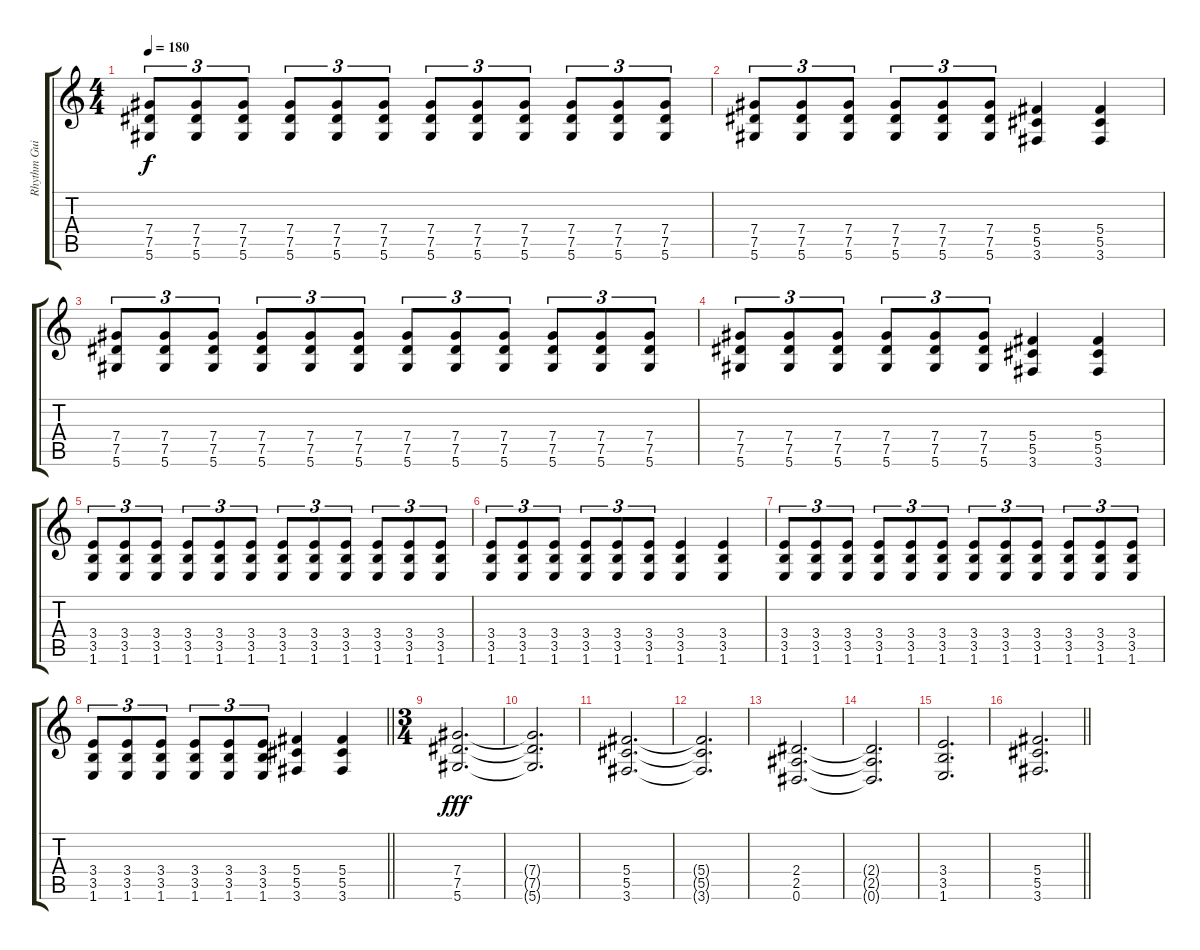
\track ("Rhythm Guitar" "Rhythm Gui") {instrument distortionguitar}
\staff {score tabs}
\tuning (Eb4 Bb3 Gb3 Db3 Ab2 Eb2) {hide}
\ts (4 4)
\tempo 180
\clef g2
\ks c
(7.4 7.5 5.6).8{tu (3 2) dy f} (7.4 7.5 5.6).8{tu (3 2)} (7.4 7.5 5.6).8{tu (3 2)} (7.4 7.5 5.6).8{tu (3 2)} (7.4 7.5 5.6).8{tu (3 2)} (7.4 7.5 5.6).8{tu (3 2)} (7.4 7.5 5.6).8{tu (3 2)} (7.4 7.5 5.6).8{tu (3 2)} (7.4 7.5 5.6).8{tu (3 2)} (7.4 7.5 5.6).8{tu (3 2)} (7.4 7.5 5.6).8{tu (3 2)} (7.4 7.5 5.6).8{tu (3 2)} |
(7.4 7.5 5.6).8{tu (3 2)} (7.4 7.5 5.6).8{tu (3 2)} (7.4 7.5 5.6).8{tu (3 2)} (7.4 7.5 5.6).8{tu (3 2)} (7.4 7.5 5.6).8{tu (3 2)} (7.4 7.5 5.6).8{tu (3 2)} (5.4 5.5 3.6).4 (5.4 5.5 3.6).4 |
(7.4 7.5 5.6).8{tu (3 2)} (7.4 7.5 5.6).8{tu (3 2)} (7.4 7.5 5.6).8{tu (3 2)} (7.4 7.5 5.6).8{tu (3 2)} (7.4 7.5 5.6).8{tu (3 2)} (7.4 7.5 5.6).8{tu (3 2)} (7.4 7.5 5.6).8{tu (3 2)} (7.4 7.5 5.6).8{tu (3 2)} (7.4 7.5 5.6).8{tu (3 2)} (7.4 7.5 5.6).8{tu (3 2)} (7.4 7.5 5.6).8{tu (3 2)} (7.4 7.5 5.6).8{tu (3 2)} |
(7.4 7.5 5.6).8{tu (3 2)} (7.4 7.5 5.6).8{tu (3 2)} (7.4 7.5 5.6).8{tu (3 2)} (7.4 7.5 5.6).8{tu (3 2)} (7.4 7.5 5.6).8{tu (3 2)} (7.4 7.5 5.6).8{tu (3 2)} (5.4 5.5 3.6).4 (5.4 5.5 3.6).4 |
(3.4 3.5 1.6).8{tu (3 2)} (3.4 3.5 1.6).8{tu (3 2)} (3.4 3.5 1.6).8{tu (3 2)} (3.4 3.5 1.6).8{tu (3 2)} (3.4 3.5 1.6).8{tu (3 2)} (3.4 3.5 1.6).8{tu (3 2)} (3.4 3.5 1.6).8{tu (3 2)} (3.4 3.5 1.6).8{tu (3 2)} (3.4 3.5 1.6).8{tu (3 2)} (3.4 3.5 1.6).8{tu (3 2)} (3.4 3.5 1.6).8{tu (3 2)} (3.4 3.5 1.6).8{tu (3 2)} |
(3.4 3.5 1.6).8{tu (3 2)} (3.4 3.5 1.6).8{tu (3 2)} (3.4 3.5 1.6).8{tu (3 2)} (3.4 3.5 1.6).8{tu (3 2)} (3.4 3.5 1.6).8{tu (3 2)} (3.4 3.5 1.6).8{tu (3 2)} (3.4 3.5 1.6).4 (3.4 3.5 1.6).4 |
(3.4 3.5 1.6).8{tu (3 2)} (3.4 3.5 1.6).8{tu (3 2)} (3.4 3.5 1.6).8{tu (3 2)} (3.4 3.5 1.6).8{tu (3 2)} (3.4 3.5 1.6).8{tu (3 2)} (3.4 3.5 1.6).8{tu (3 2)} (3.4 3.5 1.6).8{tu (3 2)} (3.4 3.5 1.6).8{tu (3 2)} (3.4 3.5 1.6).8{tu (3 2)} (3.4 3.5 1.6).8{tu (3 2)} (3.4 3.5 1.6).8{tu (3 2)} (3.4 3.5 1.6).8{tu (3 2)} |
\barLineRight lightlight
(3.4 3.5 1.6).8{tu (3 2)} (3.4 3.5 1.6).8{tu (3 2)} (3.4 3.5 1.6).8{tu (3 2)} (3.4 3.5 1.6).8{tu (3 2)} (3.4 3.5 1.6).8{tu (3 2)} (3.4 3.5 1.6).8{tu (3 2)} (5.4 5.5 3.6).4 (5.4 5.5 3.6).4 |
\ts (3 4)
\section ("" "")
(7.4 7.5 5.6).2{d dy fff} |
(7.4{t} 7.5{t} 5.6{t}).2{d} |
(5.4 5.5 3.6).2{d} |
(5.4{t} 5.5{t} 3.6{t}).2{d} |
(2.4 2.5 0.6).2{d} |
(2.4{t} 2.5{t} 0.6{t}).2{d} |
(3.4 3.5 1.6).2{d} |
\barLineRight lightlight
(5.4 5.5 3.6).2{d}
